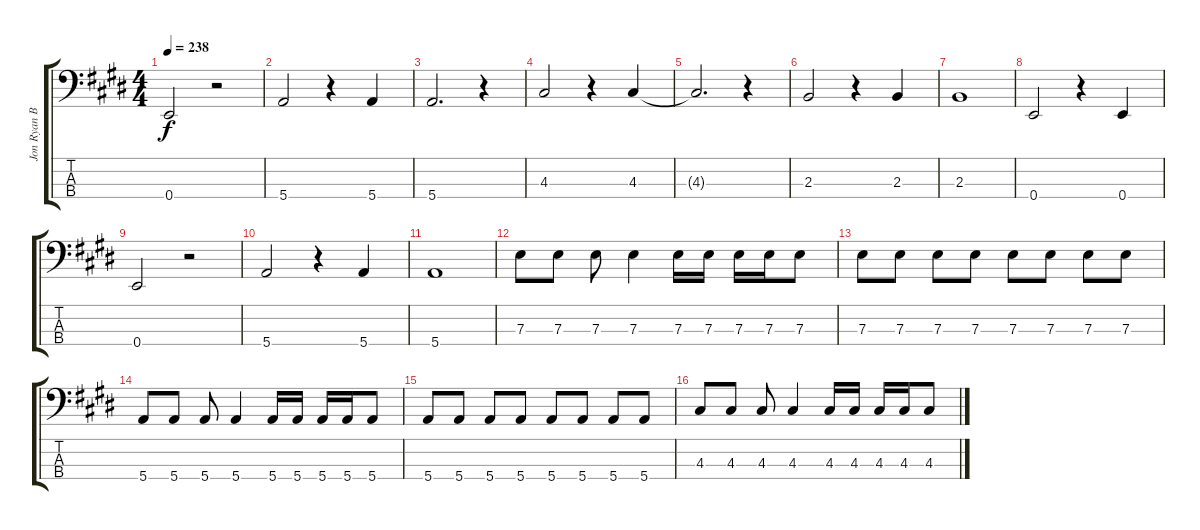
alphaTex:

\track ("Jon Ryan Berry" "Jon Ryan B") {instrument electricbasspick}
\staff {score tabs}
\tuning (G2 D2 A1 E1) {hide}
\ts (4 4)
\tempo 238
\clef f4
\ks c#minor
0.4.2{dy f} r.2 |
5.4.2 r.4 5.4.4 |
5.4.2{d} r.4 |
\ks e
4.3.2 r.4 4.3.4 |
\ks c#minor
4.3{t}.2{d} r.4 |
2.3.2 r.4 2.3.4 |
2.3.1 |
\ks e
0.4.2 r.4 0.4.4 |
\ks c#minor
0.4.2 r.2 |
5.4.2 r.4 5.4.4 |
5.4.1 |
\ks e
7.3.8 7.3.8 7.3.8 7.3.4 7.3.16 7.3.16 7.3.16 7.3.16 7.3.8 |
\ks c#minor
7.3.8 7.3.8 7.3.8 7.3.8 7.3.8 7.3.8 7.3.8 7.3.8 |
5.4.8 5.4.8 5.4.8 5.4.4 5.4.16 5.4.16 5.4.16 5.4.16 5.4.8 |
5.4.8 5.4.8 5.4.8 5.4.8 5.4.8 5.4.8 5.4.8 5.4.8 |
\ks e
4.3.8 4.3.8 4.3.8 4.3.4 4.3.16 4.3.16 4.3.16 4.3.16 4.3.8
